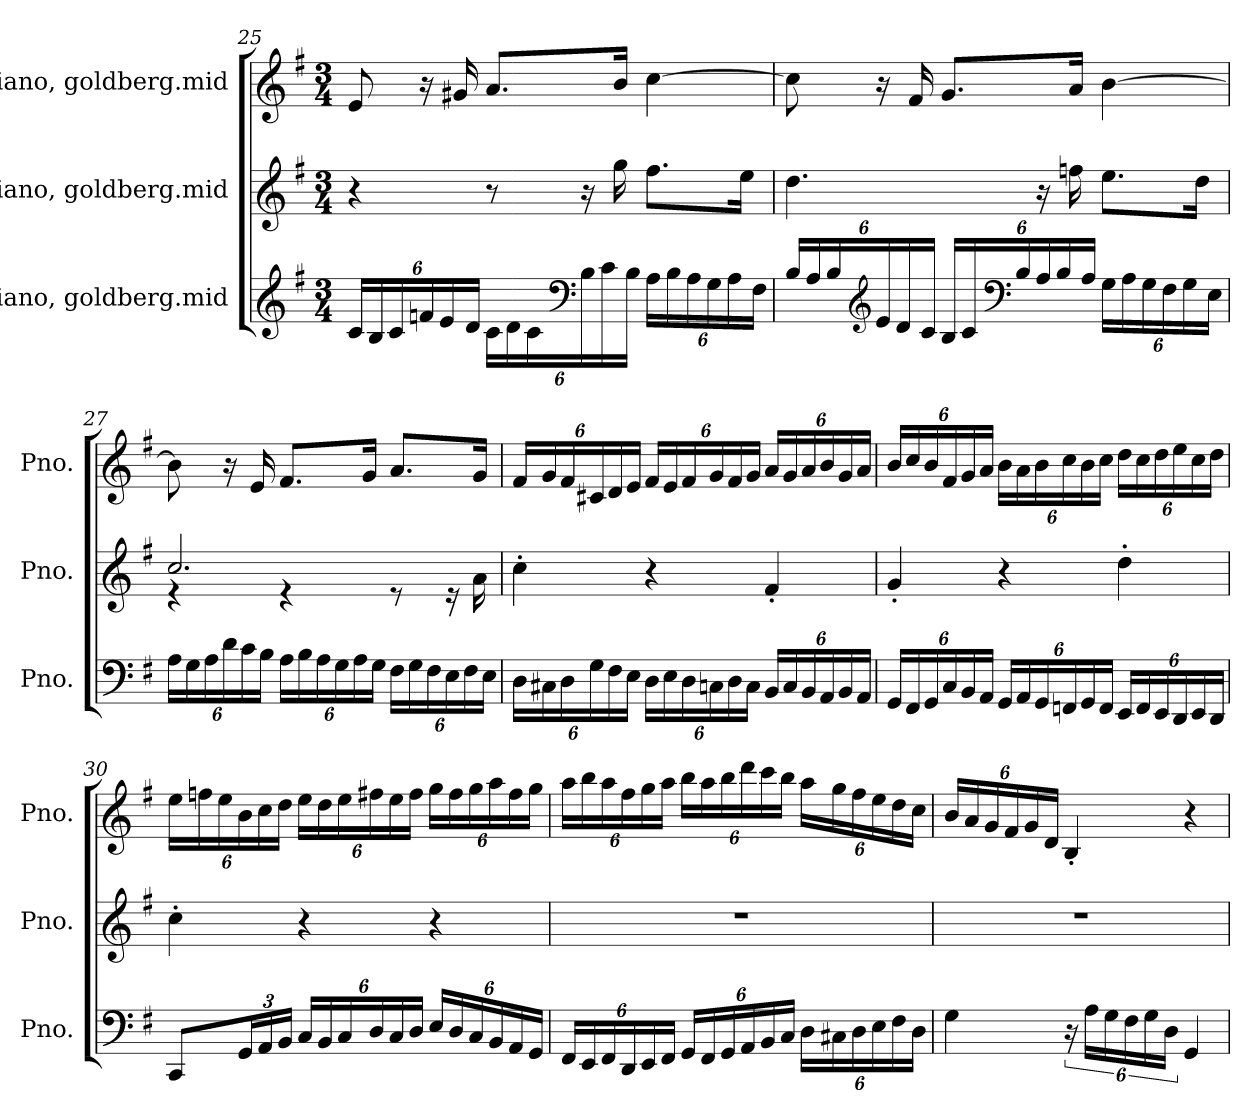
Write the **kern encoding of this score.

**kern	**kern	**kern
*part3	*part2	*part1
*staff3	*staff2	*staff1
*I"Piano, goldberg.mid	*I"Piano, goldberg.mid	*I"Piano, goldberg.mid
*I'Pno.	*I'Pno.	*I'Pno.
*clefG2	*clefG2	*clefG2
*k[f#]	*k[f#]	*k[f#]
*M3/4	*M3/4	*M3/4
*Xbrackettup	*	*
=25	=25	=25
24c/LL	4r	8e/
24B/	.	.
24c/	.	.
24fn/	.	16r
24e/	.	.
.	.	16g#X/
24d/JJ	.	.
24c\LL	8r	8.a/L
24d\	.	.
24c\	.	.
*clefF4	*	*
24B\	16r	.
24c\	.	.
.	16gg\	16b/Jk
24B\JJ	.	.
24A\LL	8.ff#\L	[4cc\
24B\	.	.
24A\	.	.
24G\	.	.
24A\	.	.
.	16ee\Jk	.
24F#\JJ	.	.
!!LO:LB:g=z
=26	=26	=26
24B/LL	4.dd\	8cc\]
24A/	.	.
24B/	.	.
*clefG2	*	*
24e/	.	16r
24d/	.	.
.	.	16f#/
24c/JJ	.	.
24B/LL	.	8.g/L
24c/	.	.
*clefF4	*	*
24B/	.	.
24A/	16r	.
24B/	.	.
.	16ffn\	16a/Jk
24A/JJ	.	.
24G\LL	8.ee\L	[4b\
24A\	.	.
24G\	.	.
24F#\	.	.
24G\	.	.
.	16dd\Jk	.
24E\JJ	.	.
=27	=27	=27
*	*^	*
24A\LL	2.cc/	4r	8b\]
24G\	.	.	.
24A\	.	.	.
24d\	.	.	16r
24c\	.	.	.
.	.	.	16e/
24B\JJ	.	.	.
24A\LL	.	4r	8.f#/L
24B\	.	.	.
24A\	.	.	.
24G\	.	.	.
24A\	.	.	.
.	.	.	16g/Jk
24G\JJ	.	.	.
24F#\LL	.	8r	8.a/L
24G\	.	.	.
24F#\	.	.	.
24E\	.	16r	.
24F#\	.	.	.
.	.	16a\	16g/Jk
24E\JJ	.	.	.
*	*v	*v	*
!!LO:LB:g=z
=28	=28	=28
*	*	*Xbrackettup
24D\LL	4cc'\	24f#/LL
24C#X\	.	24g/
24D\	.	24f#/
24G\	.	24c#X/
24F#\	.	24d/
24E\JJ	.	24e/JJ
24D\LL	4r	24f#/LL
24E\	.	24e/
24D\	.	24f#/
24Cn\	.	24g/
24D\	.	24f#/
24C\JJ	.	24g/JJ
24BB/LL	4f#'/	24a/LL
24C/	.	24g/
24BB/	.	24a/
24AA/	.	24b/
24BB/	.	24g/
24AA/JJ	.	24a/JJ
=29	=29	=29
24GG/LL	4g'/	24b/LL
24FF#/	.	24cc/
24GG/	.	24b/
24C/	.	24f#/
24BB/	.	24g/
24AA/JJ	.	24a/JJ
24GG/LL	4r	24b\LL
24AA/	.	24a\
24GG/	.	24b\
24FFn/	.	24cc\
24GG/	.	24b\
24FF/JJ	.	24cc\JJ
24EE/LL	4dd'\	24dd\LL
24FF/	.	24cc\
24EE/	.	24dd\
24DD/	.	24ee\
24EE/	.	24cc\
24DD/JJ	.	24dd\JJ
!!LO:LB:g=z
=30	=30	=30
8CC/L	4cc'\	24ee\LL
.	.	24ffn\
.	.	24ee\
24GG/L	.	24b\
24AA/	.	24cc\
24BB/JJ	.	24dd\JJ
24C/LL	4r	24ee\LL
24BB/	.	24dd\
24C/	.	24ee\
24D/	.	24ff#X\
24C/	.	24ee\
24D/JJ	.	24ff#\JJ
24E/LL	4r	24gg\LL
24D/	.	24ff#\
24C/	.	24gg\
24BB/	.	24aa\
24AA/	.	24ff#\
24GG/JJ	.	24gg\JJ
=31	=31	=31
24FF#/LL	2.r	24aa\LL
24EE/	.	24bb\
24FF#/	.	24aa\
24DD/	.	24ff#\
24EE/	.	24gg\
24FF#/JJ	.	24aa\JJ
24GG/LL	.	24bb\LL
24FF#/	.	24aa\
24GG/	.	24bb\
24AA/	.	24ddd\
24BB/	.	24ccc\
24C/JJ	.	24bb\JJ
24D\LL	.	24aa\LL
24C#X\	.	24gg\
24D\	.	24ff#\
24E\	.	24ee\
24F#\	.	24dd\
24D\JJ	.	24cc\JJ
!!LO:PB:g=z
=32	=32	=32
4G\	2.r	24b/LL
.	.	24a/
.	.	24g/
.	.	24f#/
.	.	24g/
.	.	24d/JJ
*brackettup	*	*
24r	.	4B'/
24A\LL	.	.
24G\	.	.
*Xbrackettup	*	*
24F#\	.	.
24G\	.	.
24D\JJ	.	.
4GG/	.	4r
=	=	=
*-	*-	*-
